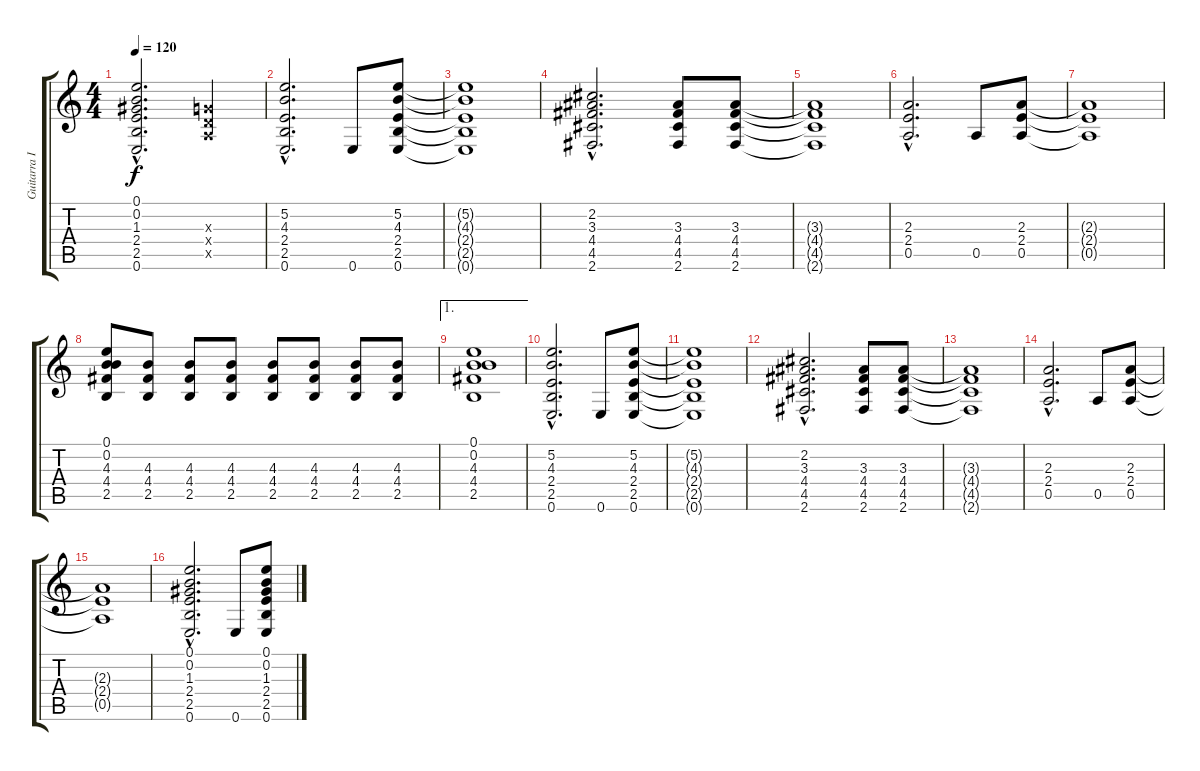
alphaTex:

\track ("Guitarra II" "Guitarra I") {instrument distortionguitar}
\staff {score tabs}
\tuning (E4 B3 G3 D3 A2 E2) {hide}
\ts (4 4)
\tempo 120
\clef g2
\ks c
(0.1{hac t} 0.2{hac t} 1.3{hac t} 2.4{hac t} 2.5{hac t} 0.6{hac t}).2{d dy f} (0.3{x} 0.4{x} 0.5{x}).4 |
(5.2{hac} 4.3{hac} 2.4{hac} 2.5{hac} 0.6{hac}).2{d} 0.6.8 (5.2 4.3 2.4 2.5 0.6).8 |
(5.2{t} 4.3{t} 2.4{t} 2.5{t} 0.6{t}).1 |
(2.2{hac} 3.3{hac} 4.4{hac} 4.5{hac} 2.6{hac}).2{d} (3.3 4.4 4.5 2.6).8 (3.3 4.4 4.5 2.6).8 |
(3.3{t} 4.4{t} 4.5{t} 2.6{t}).1 |
(2.3{hac} 2.4{hac} 0.5{hac}).2{d} 0.5.8 (2.3 2.4 0.5).8 |
(2.3{t} 2.4{t} 0.5{t}).1 |
(0.1 0.2 4.3 4.4 2.5).8 (4.3 4.4 2.5).8 (4.3 4.4 2.5).8 (4.3 4.4 2.5).8 (4.3 4.4 2.5).8 (4.3 4.4 2.5).8 (4.3 4.4 2.5).8 (4.3 4.4 2.5).8 |
\ae 1
(0.1 0.2 4.3 4.4 2.5).1 |
(5.2{hac} 4.3{hac} 2.4{hac} 2.5{hac} 0.6{hac}).2{d} 0.6.8 (5.2 4.3 2.4 2.5 0.6).8 |
(5.2{t} 4.3{t} 2.4{t} 2.5{t} 0.6{t}).1 |
(2.2{hac} 3.3{hac} 4.4{hac} 4.5{hac} 2.6{hac}).2{d} (3.3 4.4 4.5 2.6).8 (3.3 4.4 4.5 2.6).8 |
(3.3{t} 4.4{t} 4.5{t} 2.6{t}).1 |
(2.3{hac} 2.4{hac} 0.5{hac}).2{d} 0.5.8 (2.3 2.4 0.5).8 |
(2.3{t} 2.4{t} 0.5{t}).1 |
(0.1{hac} 0.2{hac} 1.3{hac} 2.4{hac} 2.5{hac} 0.6{hac}).2{d} 0.6.8 (0.1 0.2 1.3 2.4 2.5 0.6).8
